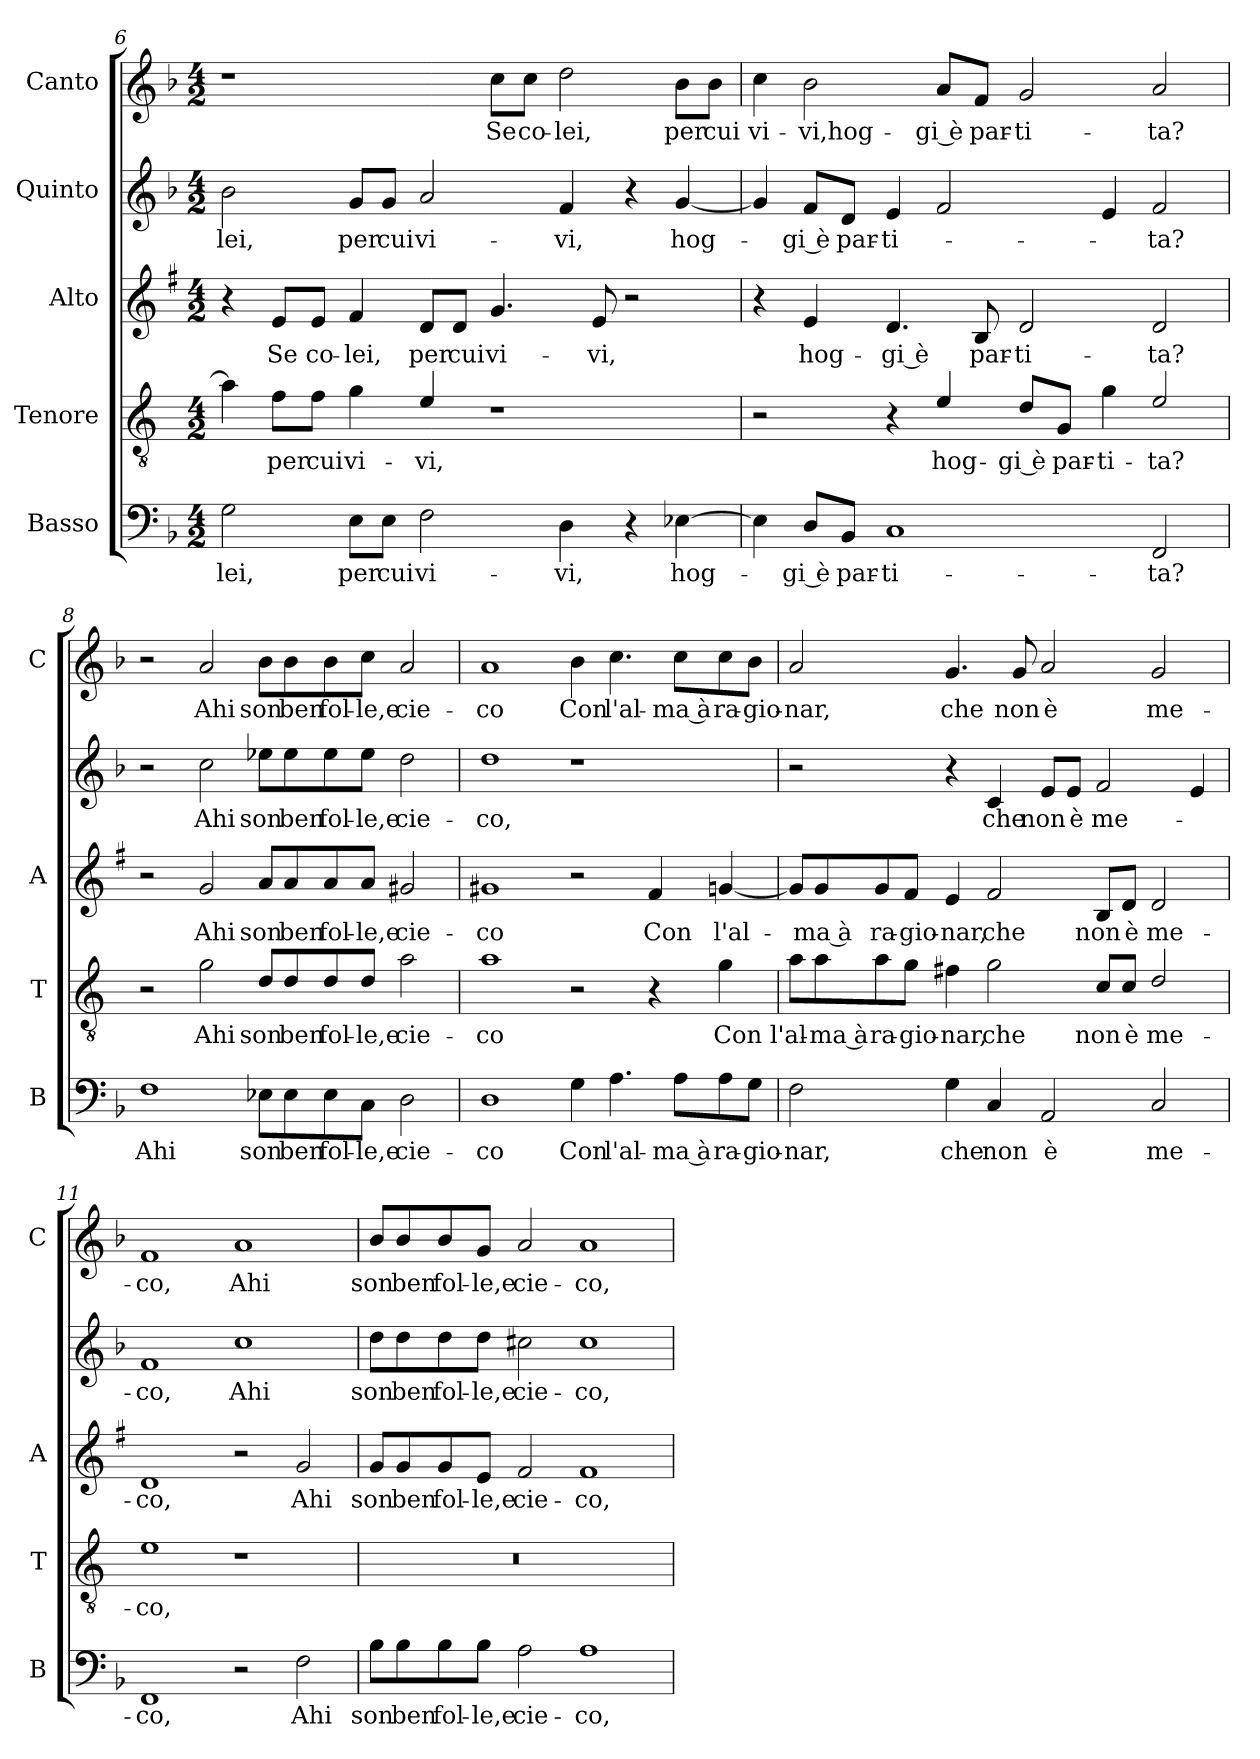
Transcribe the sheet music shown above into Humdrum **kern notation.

**kern	**text	**kern	**text	**kern	**text	**kern	**text	**kern	**text
*part5	*part5	*part4	*part4	*part3	*part3	*part2	*part2	*part1	*part1
*staff5	*staff5	*staff4	*staff4	*staff3	*staff3	*staff2	*staff2	*staff1	*staff1
*I"Basso	*	*I"Tenore	*	*I"Alto	*	*I"Quinto	*	*I"Canto	*
*I'B	*	*I'T	*	*I'A	*	*	*	*I'C	*
!!LO:PB:g=z
*clefF4	*	*clefGv2	*	*clefG2	*	*clefG2	*	*clefG2	*
*	*	*ITrd4c7	*	*ITrd1c2	*	*	*	*	*
*k[b-]	*	*k[b-]	*	*k[b-]	*	*k[b-]	*	*k[b-]	*
*F:	*	*F:	*	*F:	*	*F:	*	*F:	*
*M4/2	*	*M4/2	*	*M4/2	*	*M4/2	*	*M4/2	*
=6	=6	=6	=6	=6	=6	=6	=6	=6	=6
!	!LO:LY:b	!	!	!	!	!	!LO:LY:b	!	!
2G\	-lei,	4d\]	.	4r	.	2b-\	-lei,	1r	.
!	!	!	!LO:LY:b	!	!LO:LY:b	!	!	!	!
.	.	8B-\L	per	8d/L	Se	.	.	.	.
!	!	!	!LO:LY:b	!	!LO:LY:b	!	!	!	!
.	.	8B-\J	cui	8d/J	co-	.	.	.	.
!	!LO:LY:b	!	!LO:LY:b	!	!LO:LY:b	!	!LO:LY:b	!	!
8E\L	per	4c\	vi-	4e/	-lei,	8g/L	per	.	.
!	!LO:LY:b	!	!	!	!	!	!LO:LY:b	!	!
8E\J	cui	.	.	.	.	8g/J	cui	.	.
!	!LO:LY:b	!	!LO:LY:b	!	!LO:LY:b	!	!LO:LY:b	!	!
2F\	vi-	4A/	-vi,	8c/L	per	2a/	vi-	.	.
!	!	!	!	!	!LO:LY:b	!	!	!	!
.	.	.	.	8c/J	cui	.	.	.	.
!	!	!	!	!	!LO:LY:b	!	!	!	!LO:LY:b
.	.	1r	.	4.f/	vi-	.	.	8cc\L	Se
!	!	!	!	!	!	!	!	!	!LO:LY:b
.	.	.	.	.	.	.	.	8cc\J	co-
!	!LO:LY:b	!	!	!	!	!	!LO:LY:b	!	!LO:LY:b
4D\	-vi,	.	.	.	.	4f/	-vi,	2dd\	-lei,
!	!	!	!	!	!LO:LY:b	!	!	!	!
.	.	.	.	8d/	-vi,	.	.	.	.
4r	.	.	.	2r	.	4r	.	.	.
!	!LO:LY:b	!	!	!	!	!	!LO:LY:b	!	!LO:LY:b
[4E-X\	hog-	.	.	.	.	[4g/	hog-	8b-\L	per
!	!	!	!	!	!	!	!	!	!LO:LY:b
.	.	.	.	.	.	.	.	8b-\J	cui
=7	=7	=7	=7	=7	=7	=7	=7	=7	=7
!	!	!	!	!	!	!	!	!	!LO:LY:b
4E-\]	.	2r	.	4r	.	4g/]	.	4cc\	vi-
!	!LO:LY:b	!	!	!	!LO:LY:b	!	!LO:LY:b	!	!LO:LY:b
8D/L	-gi è	.	.	4d/	hog-	8f/L	-gi è	2b-\	-vi,hog-
!	!LO:LY:b	!	!	!	!	!	!LO:LY:b	!	!
8BB-/J	par-	.	.	.	.	8d/J	par-	.	.
!	!LO:LY:b	!	!	!	!LO:LY:b	!	!LO:LY:b	!	!
1C	-ti-	4r	.	4.c/	-gi è	4e/	-ti-	.	.
!	!	!	!LO:LY:b	!	!	!	!	!	!LO:LY:b
.	.	4A/	hog-	.	.	2f/	.	8a/L	-gi è
!	!	!	!	!	!LO:LY:b	!	!	!	!LO:LY:b
.	.	.	.	8A/	par-	.	.	8f/J	par-
!	!	!	!LO:LY:b	!	!LO:LY:b	!	!	!	!LO:LY:b
.	.	8G/L	-gi è	2c/	-ti-	.	.	2g/	-ti-
!	!	!	!LO:LY:b	!	!	!	!	!	!
.	.	8C/J	par-	.	.	.	.	.	.
!	!	!	!LO:LY:b	!	!	!	!	!	!
.	.	4c\	-ti-	.	.	4e/	.	.	.
!	!LO:LY:b	!	!LO:LY:b	!	!LO:LY:b	!	!LO:LY:b	!	!LO:LY:b
2FF/	-ta?	2A/	-ta?	2c/	-ta?	2f/	-ta?	2a/	-ta?
!!LO:LB:g=z
=8	=8	=8	=8	=8	=8	=8	=8	=8	=8
!	!LO:LY:b	!	!	!	!	!	!	!	!
1F	Ahi	2r	.	2r	.	2r	.	2r	.
!	!	!	!LO:LY:b	!	!LO:LY:b	!	!LO:LY:b	!	!LO:LY:b
.	.	2c\	Ahi	2f/	Ahi	2cc\	Ahi	2a/	Ahi
!	!LO:LY:b	!	!LO:LY:b	!	!LO:LY:b	!	!LO:LY:b	!	!LO:LY:b
8E-X\L	son	8G/L	son	8g/L	son	8ee-X\L	son	8b-\L	son
!	!LO:LY:b	!	!LO:LY:b	!	!LO:LY:b	!	!LO:LY:b	!	!LO:LY:b
8E-\	ben	8G/	ben	8g/	ben	8ee-\	ben	8b-\	ben
!	!LO:LY:b	!	!LO:LY:b	!	!LO:LY:b	!	!LO:LY:b	!	!LO:LY:b
8E-\	fol-	8G/	fol-	8g/	fol-	8ee-\	fol-	8b-\	fol-
!	!LO:LY:b	!	!LO:LY:b	!	!LO:LY:b	!	!LO:LY:b	!	!LO:LY:b
8C\J	-le,e	8G/J	-le,e	8g/J	-le,e	8ee-\J	-le,e	8cc\J	-le,e
!	!LO:LY:b	!	!LO:LY:b	!	!LO:LY:b	!	!LO:LY:b	!	!LO:LY:b
2D\	cie-	2d\	cie-	2f#X/	cie-	2dd\	cie-	2a/	cie-
=9	=9	=9	=9	=9	=9	=9	=9	=9	=9
!	!LO:LY:b	!	!LO:LY:b	!	!LO:LY:b	!	!LO:LY:b	!	!LO:LY:b
1D	-co	1d	-co	1f#X	-co	1dd	-co,	1a	-co
!	!LO:LY:b	!	!	!	!	!	!	!	!LO:LY:b
4G\	Con	2r	.	2r	.	1r	.	4b-\	Con
!	!LO:LY:b	!	!	!	!	!	!	!	!LO:LY:b
4.A\	l'al-	.	.	.	.	.	.	4.cc\	l'al-
!	!	!	!	!	!LO:LY:b	!	!	!	!
.	.	4r	.	4e/	Con	.	.	.	.
!	!LO:LY:b	!	!	!	!	!	!	!	!LO:LY:b
8A\L	-ma à	.	.	.	.	.	.	8cc\L	-ma à
!	!LO:LY:b	!	!LO:LY:b	!	!LO:LY:b	!	!	!	!LO:LY:b
8A\	ra-	4c\	Con	[4fn/	l'al-	.	.	8cc\	ra-
!	!LO:LY:b	!	!	!	!	!	!	!	!LO:LY:b
8G\J	-gio-	.	.	.	.	.	.	8b-\J	-gio-
=10	=10	=10	=10	=10	=10	=10	=10	=10	=10
!	!LO:LY:b	!	!LO:LY:b	!	!	!	!	!	!LO:LY:b
2F\	-nar,	8d\L	l'al-	8f/L]	.	2r	.	2a/	-nar,
!	!	!	!LO:LY:b	!	!LO:LY:b	!	!	!	!
.	.	8d\	-ma à	8f/	-ma à	.	.	.	.
!	!	!	!LO:LY:b	!	!LO:LY:b	!	!	!	!
.	.	8d\	ra-	8f/	ra-	.	.	.	.
!	!	!	!LO:LY:b	!	!LO:LY:b	!	!	!	!
.	.	8c\J	-gio-	8e/J	-gio-	.	.	.	.
!	!LO:LY:b	!	!LO:LY:b	!	!LO:LY:b	!	!	!	!LO:LY:b
4G\	che	4Bn\	-nar,	4d/	-nar,	4r	.	4.g/	che
!	!LO:LY:b	!	!LO:LY:b	!	!LO:LY:b	!	!LO:LY:b	!	!
4C/	non	2c\	che	2e/	che	4c/	che	.	.
!	!	!	!	!	!	!	!	!	!LO:LY:b
.	.	.	.	.	.	.	.	8g/	non
!	!LO:LY:b	!	!	!	!	!	!LO:LY:b	!	!LO:LY:b
2AA/	è	.	.	.	.	8e/L	non	2a/	è
!	!	!	!	!	!	!	!LO:LY:b	!	!
.	.	.	.	.	.	8e/J	è	.	.
!	!	!	!LO:LY:b	!	!LO:LY:b	!	!LO:LY:b	!	!
.	.	8F/L	non	8A/L	non	2f/	me-	.	.
!	!	!	!LO:LY:b	!	!LO:LY:b	!	!	!	!
.	.	8F/J	è	8c/J	è	.	.	.	.
!	!LO:LY:b	!	!LO:LY:b	!	!LO:LY:b	!	!	!	!LO:LY:b
2C/	me-	2G/	me-	2c/	me-	.	.	2g/	me-
.	.	.	.	.	.	4e/	.	.	.
!!LO:LB:g=z
=11	=11	=11	=11	=11	=11	=11	=11	=11	=11
!	!LO:LY:b	!	!LO:LY:b	!	!LO:LY:b	!	!LO:LY:b	!	!LO:LY:b
1FF	-co,	1A	-co,	1c	-co,	1f	-co,	1f	-co,
!	!	!	!	!	!	!	!LO:LY:b	!	!LO:LY:b
2r	.	1r	.	2r	.	1cc	Ahi	1a	Ahi
!	!LO:LY:b	!	!	!	!LO:LY:b	!	!	!	!
2F\	Ahi	.	.	2f/	Ahi	.	.	.	.
=12	=12	=12	=12	=12	=12	=12	=12	=12	=12
!	!LO:LY:b	!	!	!	!LO:LY:b	!	!LO:LY:b	!	!LO:LY:b
8B-\L	son	0r	.	8f/L	son	8dd\L	son	8b-/L	son
!	!LO:LY:b	!	!	!	!LO:LY:b	!	!LO:LY:b	!	!LO:LY:b
8B-\	ben	.	.	8f/	ben	8dd\	ben	8b-/	ben
!	!LO:LY:b	!	!	!	!LO:LY:b	!	!LO:LY:b	!	!LO:LY:b
8B-\	fol-	.	.	8f/	fol-	8dd\	fol-	8b-/	fol-
!	!LO:LY:b	!	!	!	!LO:LY:b	!	!LO:LY:b	!	!LO:LY:b
8B-\J	-le,e	.	.	8d/J	-le,e	8dd\J	-le,e	8g/J	-le,e
!	!LO:LY:b	!	!	!	!LO:LY:b	!	!LO:LY:b	!	!LO:LY:b
2A\	cie-	.	.	2e/	cie-	2cc#X\	cie-	2a/	cie-
!	!LO:LY:b	!	!	!	!LO:LY:b	!	!LO:LY:b	!	!LO:LY:b
1A	-co,	.	.	1e	-co,	1cc#	-co,	1a	-co,
=	=	=	=	=	=	=	=	=	=
*-	*-	*-	*-	*-	*-	*-	*-	*-	*-
